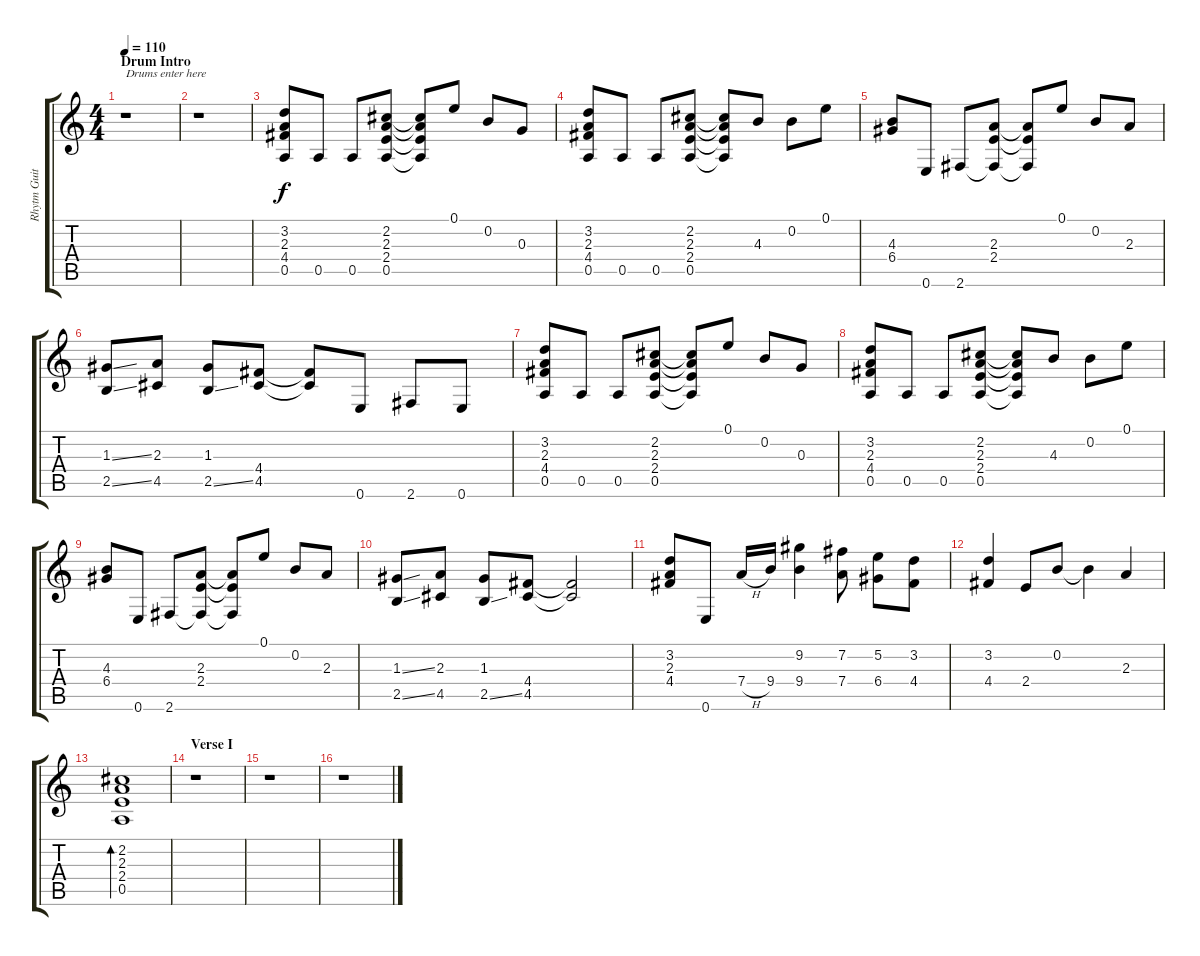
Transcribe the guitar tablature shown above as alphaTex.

\track ("Rhytm Guitar" "Rhytm Guit") {instrument distortionguitar}
\staff {score tabs}
\tuning (E4 B3 G3 D3 A2 E2) {hide}
\ts (4 4)
\section ("" "Drum Intro")
\tempo 110
\clef g2
\ks c
r.1{txt "Drums enter here" dy f instrument distortionguitar} |
r.1 |
(3.2 2.3 4.4 0.5).8 0.5.8 0.5.8 (2.2 2.3 2.4 0.5).8 (2.2{t} 2.3{t} 2.4{t} 0.5{t}).8 0.1.8 0.2.8 0.3.8 |
(3.2 2.3 4.4 0.5).8 0.5.8 0.5.8 (2.2 2.3 2.4 0.5).8 (2.2{t} 2.3{t} 2.4{t} 0.5{t}).8 4.3.8 0.2.8 0.1.8 |
(4.3 6.4).8 0.6.8 2.6.8 (2.3 2.4 2.6{t}).8 (2.3{t} 2.4{t} 2.6{t}).8 0.1.8 0.2.8 2.3.8 |
(1.3{ss} 2.5{ss}).8 (2.3 4.5).8 (1.3 2.5{ss}).8 (4.4 4.5).8 (4.4{t} 4.5{t}).8 0.6.8 2.6.8 0.6.8 |
(3.2 2.3 4.4 0.5).8 0.5.8 0.5.8 (2.2 2.3 2.4 0.5).8 (2.2{t} 2.3{t} 2.4{t} 0.5{t}).8 0.1.8 0.2.8 0.3.8 |
(3.2 2.3 4.4 0.5).8 0.5.8 0.5.8 (2.2 2.3 2.4 0.5).8 (2.2{t} 2.3{t} 2.4{t} 0.5{t}).8 4.3.8 0.2.8 0.1.8 |
(4.3 6.4).8 0.6.8 2.6.8 (2.3 2.4 2.6{t}).8 (2.3{t} 2.4{t} 2.6{t}).8 0.1.8 0.2.8 2.3.8 |
(1.3{ss} 2.5{ss}).8 (2.3 4.5).8 (1.3 2.5{ss}).8 (4.4 4.5).8 (4.4{t} 4.5{t}).2 |
(3.2 2.3 4.4).8 0.6.8 7.4{h}.16 9.4.16 (9.2 9.4).4 (7.2 7.4).8 (5.2 6.4).8 (3.2 4.4).8 |
(3.2 4.4).4 2.4.8 0.2.8 0.2{t}.4 2.3.4 |
(2.2 2.3 2.4 0.5).1{bd 60} |
\section ("" "Verse I")
r.1 |
r.1 |
r.1
